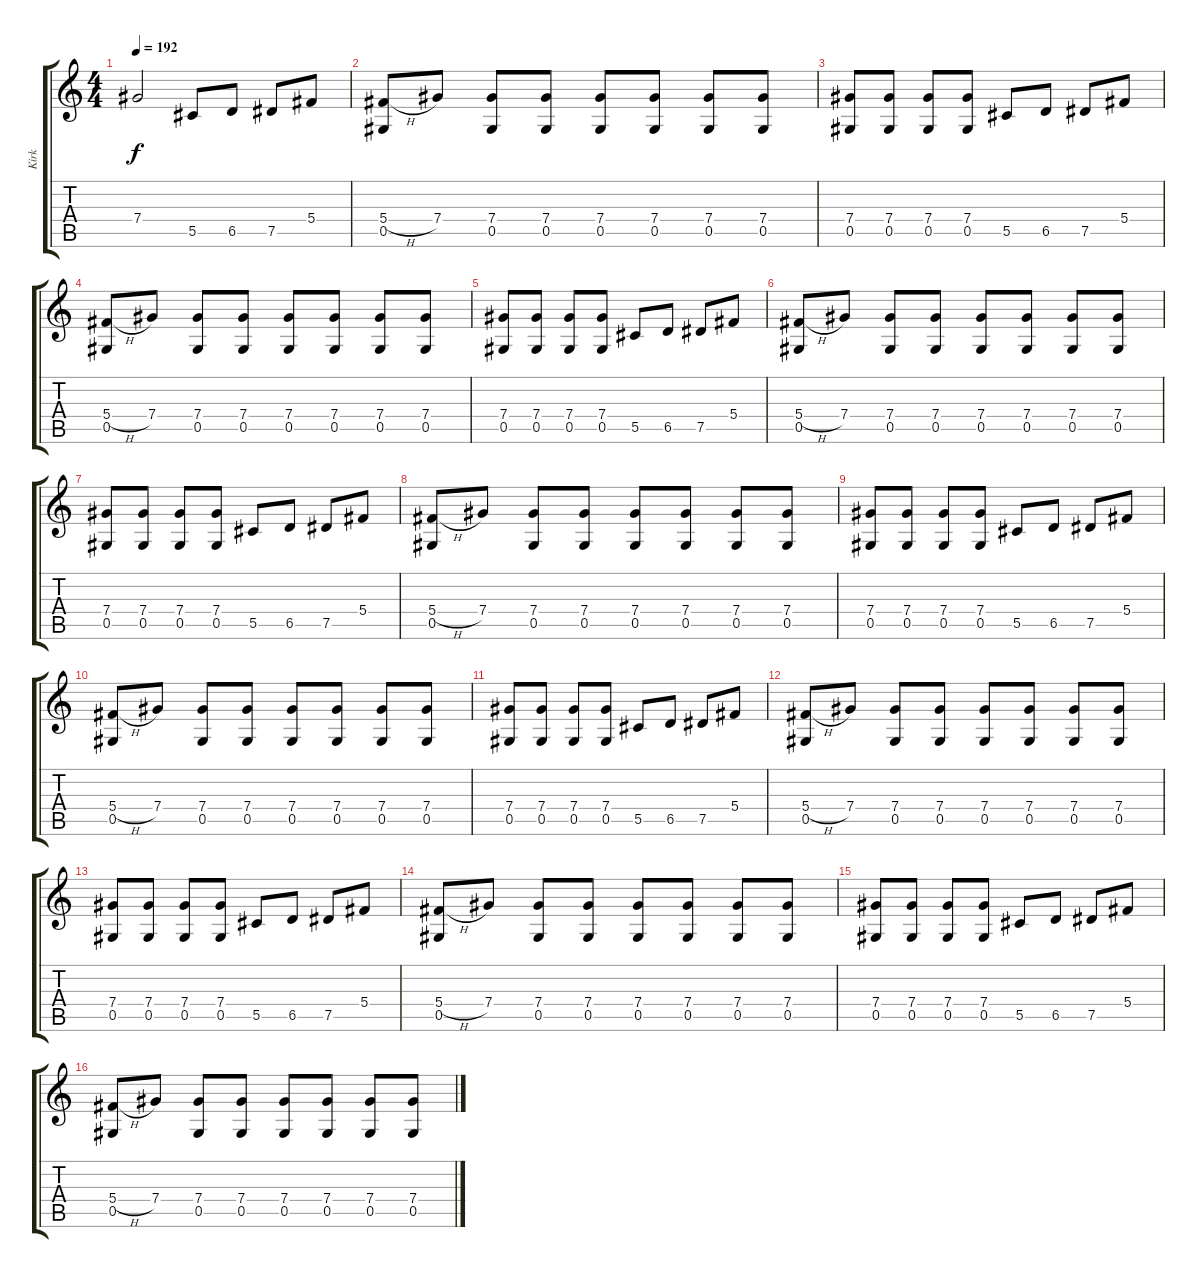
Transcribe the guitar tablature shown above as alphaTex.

\track ("Kirk" "Kirk") {instrument distortionguitar}
\staff {score tabs}
\tuning (Eb4 Bb3 Gb3 Db3 Ab2 Eb2) {hide}
\ts (4 4)
\tempo 192
\clef g2
\ks c
7.4{t}.2{dy f} 5.5.8 6.5.8 7.5.8 5.4.8 |
(5.4{h} 0.5).8 7.4.8 (7.4 0.5).8 (7.4 0.5).8 (7.4 0.5).8 (7.4 0.5).8 (7.4 0.5).8 (7.4 0.5).8 |
(7.4 0.5).8 (7.4 0.5).8 (7.4 0.5).8 (7.4 0.5).8 5.5.8 6.5.8 7.5.8 5.4.8 |
(5.4{h} 0.5).8 7.4.8 (7.4 0.5).8 (7.4 0.5).8 (7.4 0.5).8 (7.4 0.5).8 (7.4 0.5).8 (7.4 0.5).8 |
(7.4 0.5).8 (7.4 0.5).8 (7.4 0.5).8 (7.4 0.5).8 5.5.8 6.5.8 7.5.8 5.4.8 |
(5.4{h} 0.5).8 7.4.8 (7.4 0.5).8 (7.4 0.5).8 (7.4 0.5).8 (7.4 0.5).8 (7.4 0.5).8 (7.4 0.5).8 |
(7.4 0.5).8 (7.4 0.5).8 (7.4 0.5).8 (7.4 0.5).8 5.5.8 6.5.8 7.5.8 5.4.8 |
(5.4{h} 0.5).8 7.4.8 (7.4 0.5).8 (7.4 0.5).8 (7.4 0.5).8 (7.4 0.5).8 (7.4 0.5).8 (7.4 0.5).8 |
(7.4 0.5).8 (7.4 0.5).8 (7.4 0.5).8 (7.4 0.5).8 5.5.8 6.5.8 7.5.8 5.4.8 |
(5.4{h} 0.5).8 7.4.8 (7.4 0.5).8 (7.4 0.5).8 (7.4 0.5).8 (7.4 0.5).8 (7.4 0.5).8 (7.4 0.5).8 |
(7.4 0.5).8 (7.4 0.5).8 (7.4 0.5).8 (7.4 0.5).8 5.5.8 6.5.8 7.5.8 5.4.8 |
(5.4{h} 0.5).8 7.4.8 (7.4 0.5).8 (7.4 0.5).8 (7.4 0.5).8 (7.4 0.5).8 (7.4 0.5).8 (7.4 0.5).8 |
(7.4 0.5).8 (7.4 0.5).8 (7.4 0.5).8 (7.4 0.5).8 5.5.8 6.5.8 7.5.8 5.4.8 |
(5.4{h} 0.5).8 7.4.8 (7.4 0.5).8 (7.4 0.5).8 (7.4 0.5).8 (7.4 0.5).8 (7.4 0.5).8 (7.4 0.5).8 |
(7.4 0.5).8 (7.4 0.5).8 (7.4 0.5).8 (7.4 0.5).8 5.5.8 6.5.8 7.5.8 5.4.8 |
(5.4{h} 0.5).8 7.4.8 (7.4 0.5).8 (7.4 0.5).8 (7.4 0.5).8 (7.4 0.5).8 (7.4 0.5).8 (7.4 0.5).8
